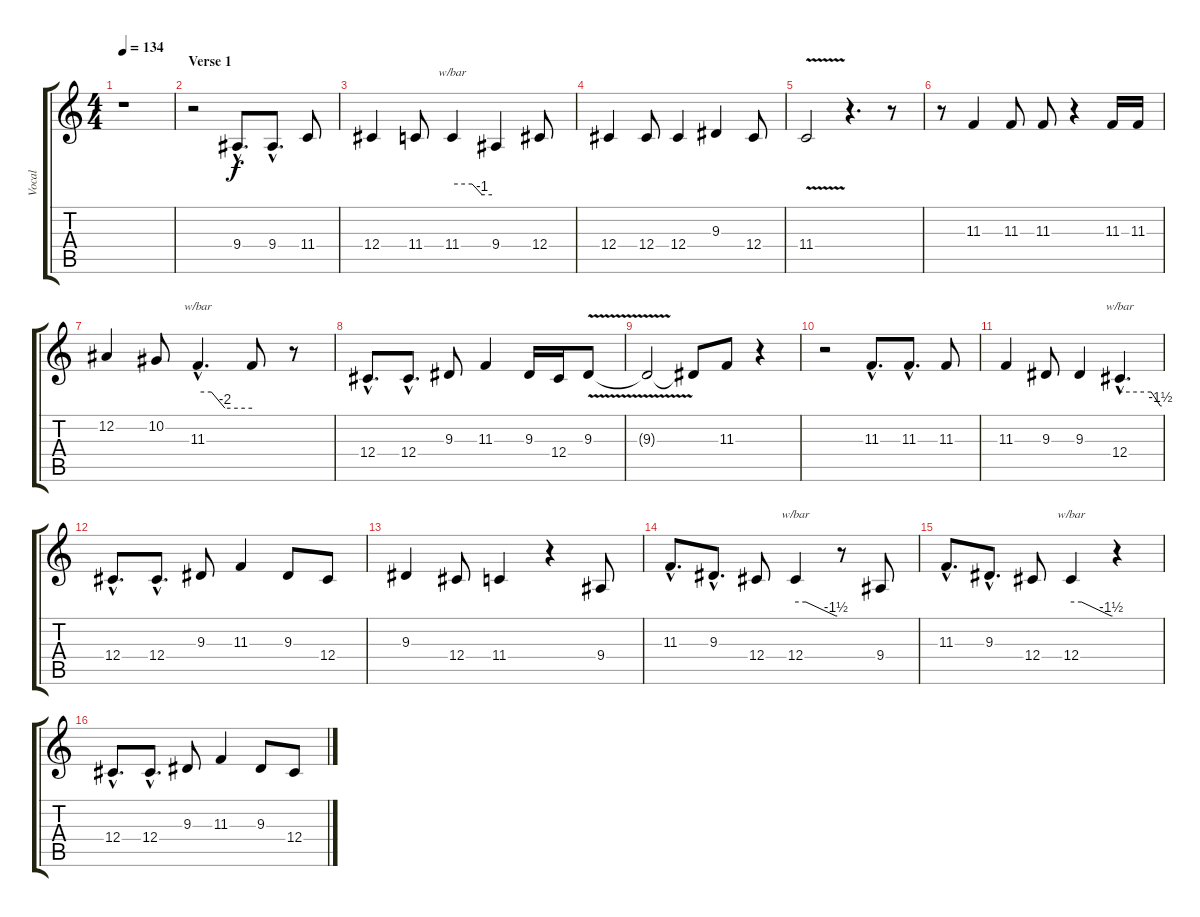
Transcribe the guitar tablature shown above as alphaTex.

\track ("Vocal" "Vocal") {instrument viola}
\staff {score tabs}
\tuning (Eb4 Bb3 Gb3 Db3 Ab2 Eb2) {hide}
\ts (4 4)
\tempo 134
\clef g2
\ks c
r.1{dy f} |
\section ("" "Verse 1")
r.2 9.4{hac}.8{d} 9.4{hac}.8{d} 11.4.8 |
12.4.4 11.4.8 11.4.4{tbe (custom default 0 0 30 0 45 -4 60 -4)} 9.4.4 12.4.8 |
12.4.4 12.4.8 12.4.4 9.3.4 12.4.8 |
11.4{v}.2 r.4{d} r.8 |
r.8 11.3.4 11.3.8 11.3.8 r.4 11.3.16 11.3.16 |
12.2.4 10.2.8 11.3{hac}.4{d tbe (custom default 0 0 15 0 30 -8 60 -8)} 11.3{t}.8{volume 0} r.8 |
12.4{hac}.8{d volume 14} 12.4{hac}.8{d} 9.3.8 11.3.4 9.3.16 12.4.16 9.3{v}.8 |
9.3{t}.2 9.3{t}.8 11.3.8 r.4 |
r.2 11.3{hac}.8{d} 11.3{hac}.8{d} 11.3.8 |
11.3.4 9.3.8 9.3.4 12.4{hac}.4{d tbe (custom default 0 0 45 0 58 -6 60 -6)} |
12.4{hac}.8{d} 12.4{hac}.8{d} 9.3.8 11.3.4 9.3.8 12.4.8 |
9.3.4 12.4.8 11.4.4 r.4 9.4.8 |
11.3{hac}.8{d} 9.3{hac}.8{d} 12.4.8 12.4.4{tbe (custom default 0 0 15 0 58 -6 60 -6)} r.8 9.4.8 |
11.3{hac}.8{d} 9.3{hac}.8{d} 12.4.8 12.4.4{tbe (custom default 0 0 15 0 58 -6 60 -6)} r.4 |
12.4{hac}.8{d} 12.4{hac}.8{d} 9.3.8 11.3.4 9.3.8 12.4.8
